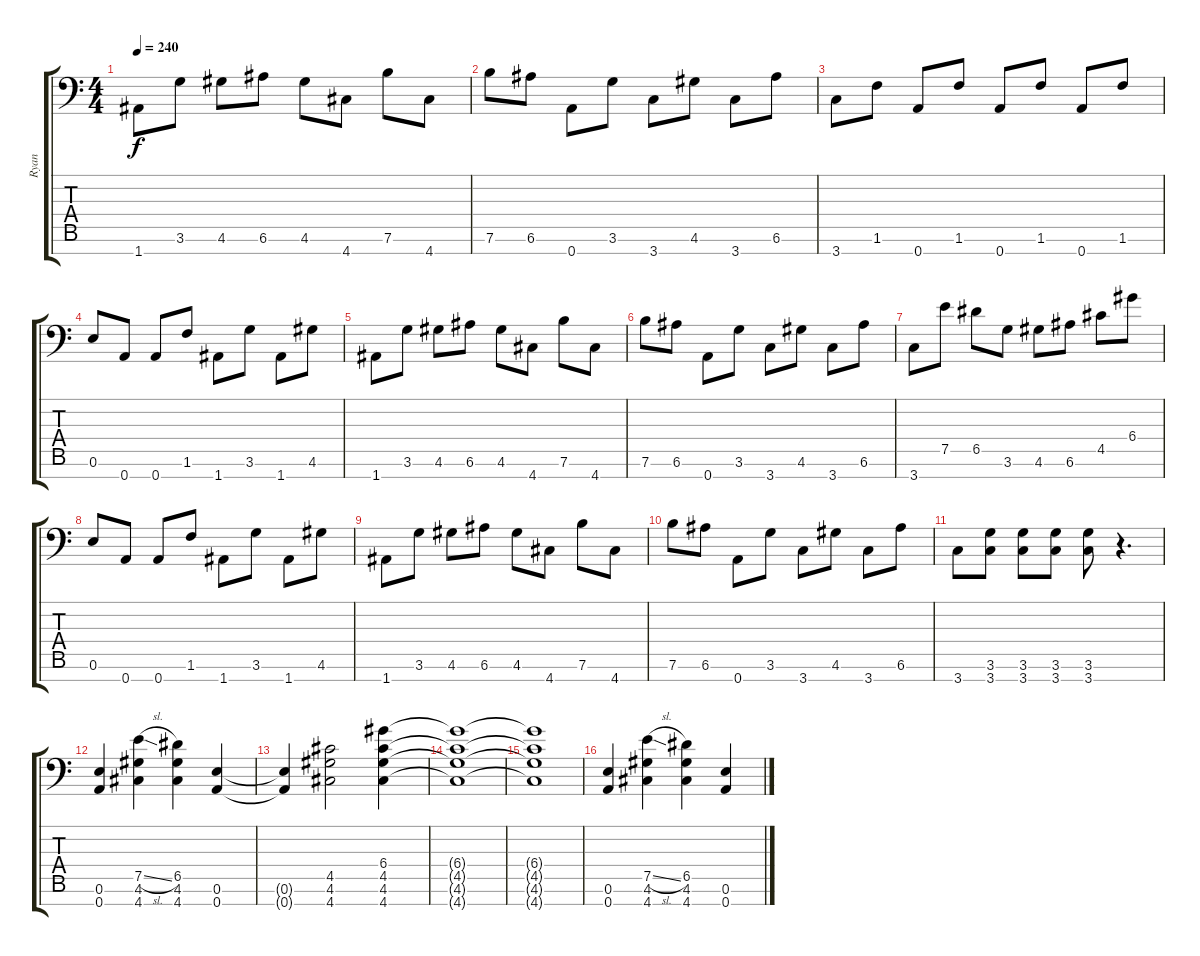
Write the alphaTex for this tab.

\track ("Ryan" "Ryan") {instrument acousticguitarsteel}
\staff {score tabs}
\tuning (E4 B3 Gb3 D3 A2 E2 A1) {hide}
\ts (4 4)
\tempo 240
\clef f4
\ks c
1.7.8{dy f} 3.6.8 4.6.8 6.6.8 4.6.8 4.7.8 7.6.8 4.7.8 |
7.6.8 6.6.8 0.7.8 3.6.8 3.7.8 4.6.8 3.7.8 6.6.8 |
3.7.8 1.6.8 0.7.8 1.6.8 0.7.8 1.6.8 0.7.8 1.6.8 |
0.6.8 0.7.8 0.7.8 1.6.8 1.7.8 3.6.8 1.7.8 4.6.8 |
1.7.8 3.6.8 4.6.8 6.6.8 4.6.8 4.7.8 7.6.8 4.7.8 |
7.6.8 6.6.8 0.7.8 3.6.8 3.7.8 4.6.8 3.7.8 6.6.8 |
3.7.8 7.5.8 6.5.8 3.6.8 4.6.8 6.6.8 4.5.8 6.4.8 |
0.6.8 0.7.8 0.7.8 1.6.8 1.7.8 3.6.8 1.7.8 4.6.8 |
1.7.8 3.6.8 4.6.8 6.6.8 4.6.8 4.7.8 7.6.8 4.7.8 |
7.6.8 6.6.8 0.7.8 3.6.8 3.7.8 4.6.8 3.7.8 6.6.8 |
3.7.8 (3.6 3.7).8 (3.6 3.7).8 (3.6 3.7).8 (3.6 3.7).8 r.4{d} |
(0.6 0.7).4 (7.5{sl} 4.6 4.7).4 (6.5 4.6 4.7).4 (0.6 0.7).4 |
(0.6{t} 0.7{t}).4 (4.5 4.6 4.7).2 (6.4 4.5 4.6 4.7).4 |
(6.4{t} 4.5{t} 4.6{t} 4.7{t}).1 |
(6.4{t} 4.5{t} 4.6{t} 4.7{t}).1 |
(0.6 0.7).4 (7.5{sl} 4.6 4.7).4 (6.5 4.6 4.7).4 (0.6 0.7).4
